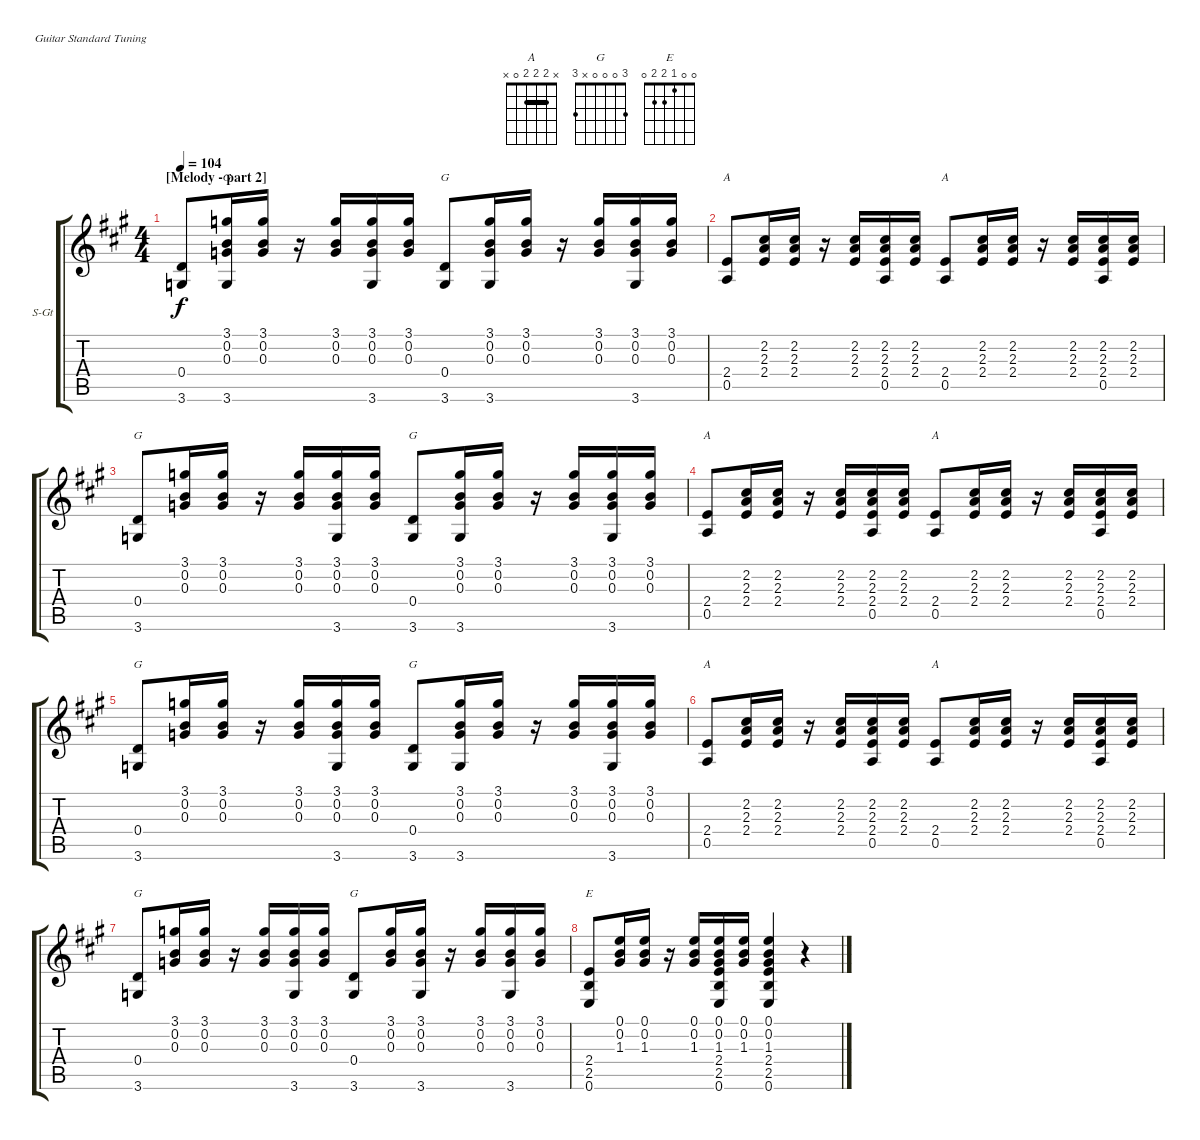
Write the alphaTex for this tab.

\bracketExtendMode groupsimilarinstruments
\firstSystemTrackNameOrientation horizontal
\otherSystemsTrackNameOrientation horizontal
\track ("Acoustic Guitar" "S-Gt") {instrument acousticguitarsteel}
\staff {score tabs}
\tuning (E4 B3 G3 D3 A2 E2)
\chord ("A" x 2 2 2 0 x) {showfingering false barre (2 2)}
\chord ("G" 3 0 0 0 x 3) {showfingering false}
\chord ("E" 0 0 1 2 2 0) {showfingering false}
\ts (4 4)
\section ("" "[Melody - part 2]")
\tempo 104
\clef g2
\ks a
(0.4 3.6).8{dy f} (3.1 0.2 0.3 3.6).16{ch "G"} (3.1 0.2 0.3).16 r.16 (3.1 0.2 0.3).16 (3.1 0.2 0.3 3.6).16 (3.1 0.2 0.3).16 (0.4 3.6).8{ch "G"} (3.1 0.2 0.3 3.6).16 (3.1 0.2 0.3).16 r.16 (3.1 0.2 0.3).16 (3.1 0.2 0.3 3.6).16 (3.1 0.2 0.3).16 |
(2.4 0.5).8{ch "A"} (2.2 2.3 2.4).16 (2.2 2.3 2.4).16 r.16 (2.2 2.3 2.4).16 (2.2 2.3 2.4 0.5).16 (2.2 2.3 2.4).16 (2.4 0.5).8{ch "A"} (2.2 2.3 2.4).16 (2.2 2.3 2.4).16 r.16 (2.2 2.3 2.4).16 (2.2 2.3 2.4 0.5).16 (2.2 2.3 2.4).16 |
(0.4 3.6).8{ch "G"} (3.1 0.2 0.3).16 (3.1 0.2 0.3).16 r.16 (3.1 0.2 0.3).16 (3.1 0.2 0.3 3.6).16 (3.1 0.2 0.3).16 (0.4 3.6).8{ch "G"} (3.1 0.2 0.3 3.6).16 (3.1 0.2 0.3).16 r.16 (3.1 0.2 0.3).16 (3.1 0.2 0.3 3.6).16 (3.1 0.2 0.3).16 |
(2.4 0.5).8{ch "A"} (2.2 2.3 2.4).16 (2.2 2.3 2.4).16 r.16 (2.2 2.3 2.4).16 (2.2 2.3 2.4 0.5).16 (2.2 2.3 2.4).16 (2.4 0.5).8{ch "A"} (2.2 2.3 2.4).16 (2.2 2.3 2.4).16 r.16 (2.2 2.3 2.4).16 (2.2 2.3 2.4 0.5).16 (2.2 2.3 2.4).16 |
(0.4 3.6).8{ch "G"} (3.1 0.2 0.3).16 (3.1 0.2 0.3).16 r.16 (3.1 0.2 0.3).16 (3.1 0.2 0.3 3.6).16 (3.1 0.2 0.3).16 (0.4 3.6).8{ch "G"} (3.1 0.2 0.3 3.6).16 (3.1 0.2 0.3).16 r.16 (3.1 0.2 0.3).16 (3.1 0.2 0.3 3.6).16 (3.1 0.2 0.3).16 |
(2.4 0.5).8{ch "A"} (2.2 2.3 2.4).16 (2.2 2.3 2.4).16 r.16 (2.2 2.3 2.4).16 (2.2 2.3 2.4 0.5).16 (2.2 2.3 2.4).16 (2.4 0.5).8{ch "A"} (2.2 2.3 2.4).16 (2.2 2.3 2.4).16 r.16 (2.2 2.3 2.4).16 (2.2 2.3 2.4 0.5).16 (2.2 2.3 2.4).16 |
(0.4 3.6).8{ch "G"} (3.1 0.2 0.3).16 (3.1 0.2 0.3).16 r.16 (3.1 0.2 0.3).16 (3.1 0.2 0.3 3.6).16 (3.1 0.2 0.3).16 (0.4 3.6).8{ch "G"} (3.1 0.2 0.3).16 (3.1 0.2 0.3 3.6).16 r.16 (3.1 0.2 0.3).16 (3.1 0.2 0.3 3.6).16 (3.1 0.2 0.3).16 |
(2.4 2.5 0.6).8{ch "E"} (0.1 0.2 1.3).16 (0.1 0.2 1.3).16 r.16 (0.1 0.2 1.3).16 (0.1 0.2 1.3 2.4 2.5 0.6).16 (0.1 0.2 1.3).16 (0.1 0.2 1.3 2.4 2.5 0.6).4 r.4
